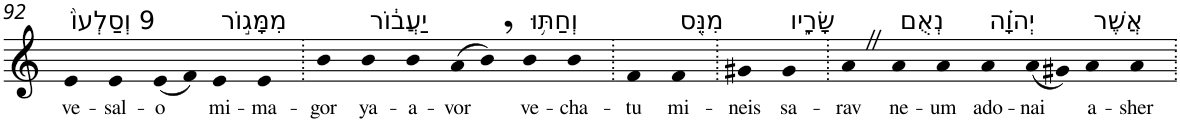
**kern	**text
*part1	*part1
*staff1	*staff1
*I"Piano	*
*I'Pno	*
!!LO:PB:g=z
*clefG2	*
*k[]	*
=92	=92
!LO:TX:a:t=9 וְסַלְעוֹ֙	!
!	!LO:LY:b
4e	ve-
!	!LO:LY:b
4e	-sal-
!	!LO:LY:b
(8e	-o
8f)	.
!LO:TX:a:t=מִמָּג֣וֹר	!
!	!LO:LY:b
4e	mi-
!	!LO:LY:b
4e	-ma-
=93.	=93.
!	!LO:LY:b
4b	-gor
!LO:TX:a:t=יַעֲב֔וֹר	!
!	!LO:LY:b
4b	ya-
!	!LO:LY:b
4b	-a-
!	!LO:LY:b
(8a	-vor
8b,)	.
!LO:TX:a:t=וְחַתּ֥וּ	!
!	!LO:LY:b
4b	ve-
!	!LO:LY:b
4b	-cha-
=94.	=94.
!	!LO:LY:b
4f	-tu
!LO:TX:a:t=מִנֵּ֖ס	!
!	!LO:LY:b
4f	mi-
=95.	=95.
!	!LO:LY:b
4g#X	-neis
!LO:TX:a:t=שָׂרָ֑יו	!
!	!LO:LY:b
4g#	sa-
=96.	=96.
!	!LO:LY:b
4aZ	-rav
!LO:TX:a:t=נְאֻם	!
!	!LO:LY:b
4a	ne-
!	!LO:LY:b
4a	-um
!LO:TX:a:t=יְהוָ֗ה	!
!	!LO:LY:b
4a	ado-
!	!LO:LY:b
(8a	-nai
8g#X)	.
!LO:TX:a:t=אֲשֶׁר	!
!	!LO:LY:b
4a	a-
!	!LO:LY:b
4a	-sher
=.	=.
*-	*-
